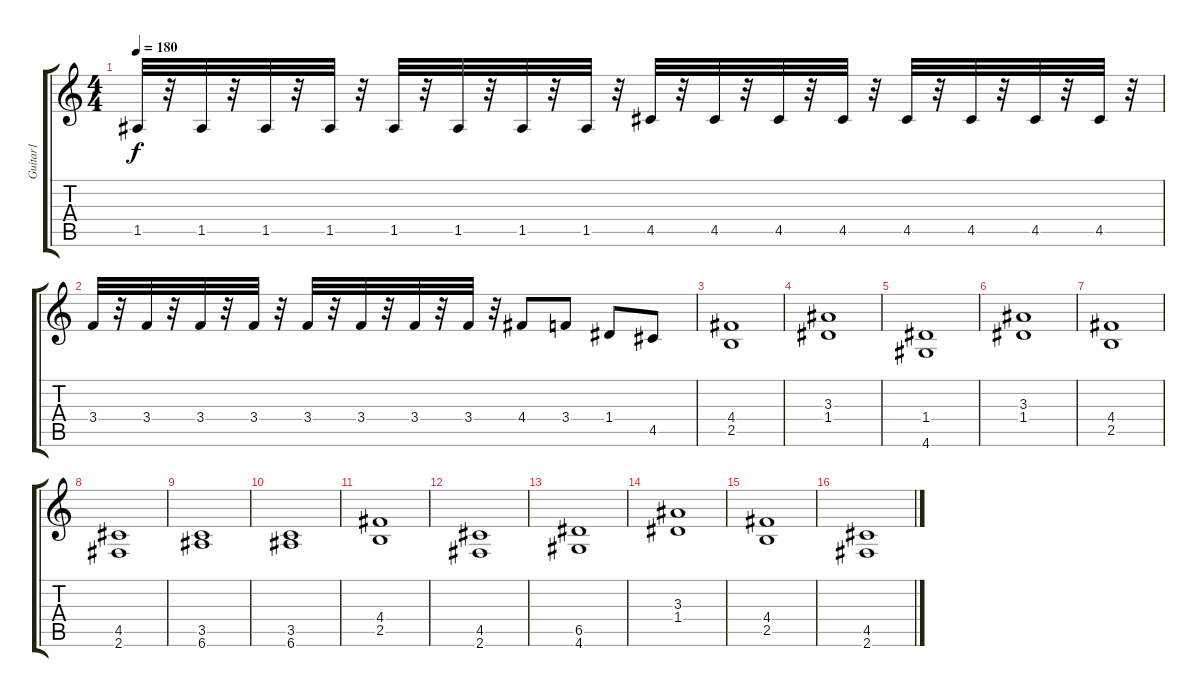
\track ("Guitar1" "Guitar1") {instrument electricguitarmuted}
\staff {score tabs}
\tuning (E4 B3 G3 D3 A2 E2) {hide}
\ts (4 4)
\tempo 180
\clef g2
\ks c
1.5.32{dy f instrument electricguitarmuted} r.32 1.5.32 r.32 1.5.32 r.32 1.5.32 r.32 1.5.32 r.32 1.5.32 r.32 1.5.32 r.32 1.5.32 r.32 4.5.32 r.32 4.5.32 r.32 4.5.32 r.32 4.5.32 r.32 4.5.32 r.32 4.5.32 r.32 4.5.32 r.32 4.5.32 r.32 |
3.4.32 r.32 3.4.32 r.32 3.4.32 r.32 3.4.32 r.32 3.4.32 r.32 3.4.32 r.32 3.4.32 r.32 3.4.32 r.32 4.4.8{instrument distortionguitar} 3.4.8 1.4.8 4.5.8 |
(4.4 2.5).1 |
(3.3 1.4).1 |
(1.4 4.6).1 |
(3.3 1.4).1 |
(4.4 2.5).1 |
(4.5 2.6).1 |
(3.5 6.6).1 |
(3.5 6.6).1 |
(4.4 2.5).1 |
(4.5 2.6).1 |
(6.5 4.6).1 |
(3.3 1.4).1 |
(4.4 2.5).1 |
(4.5 2.6).1
